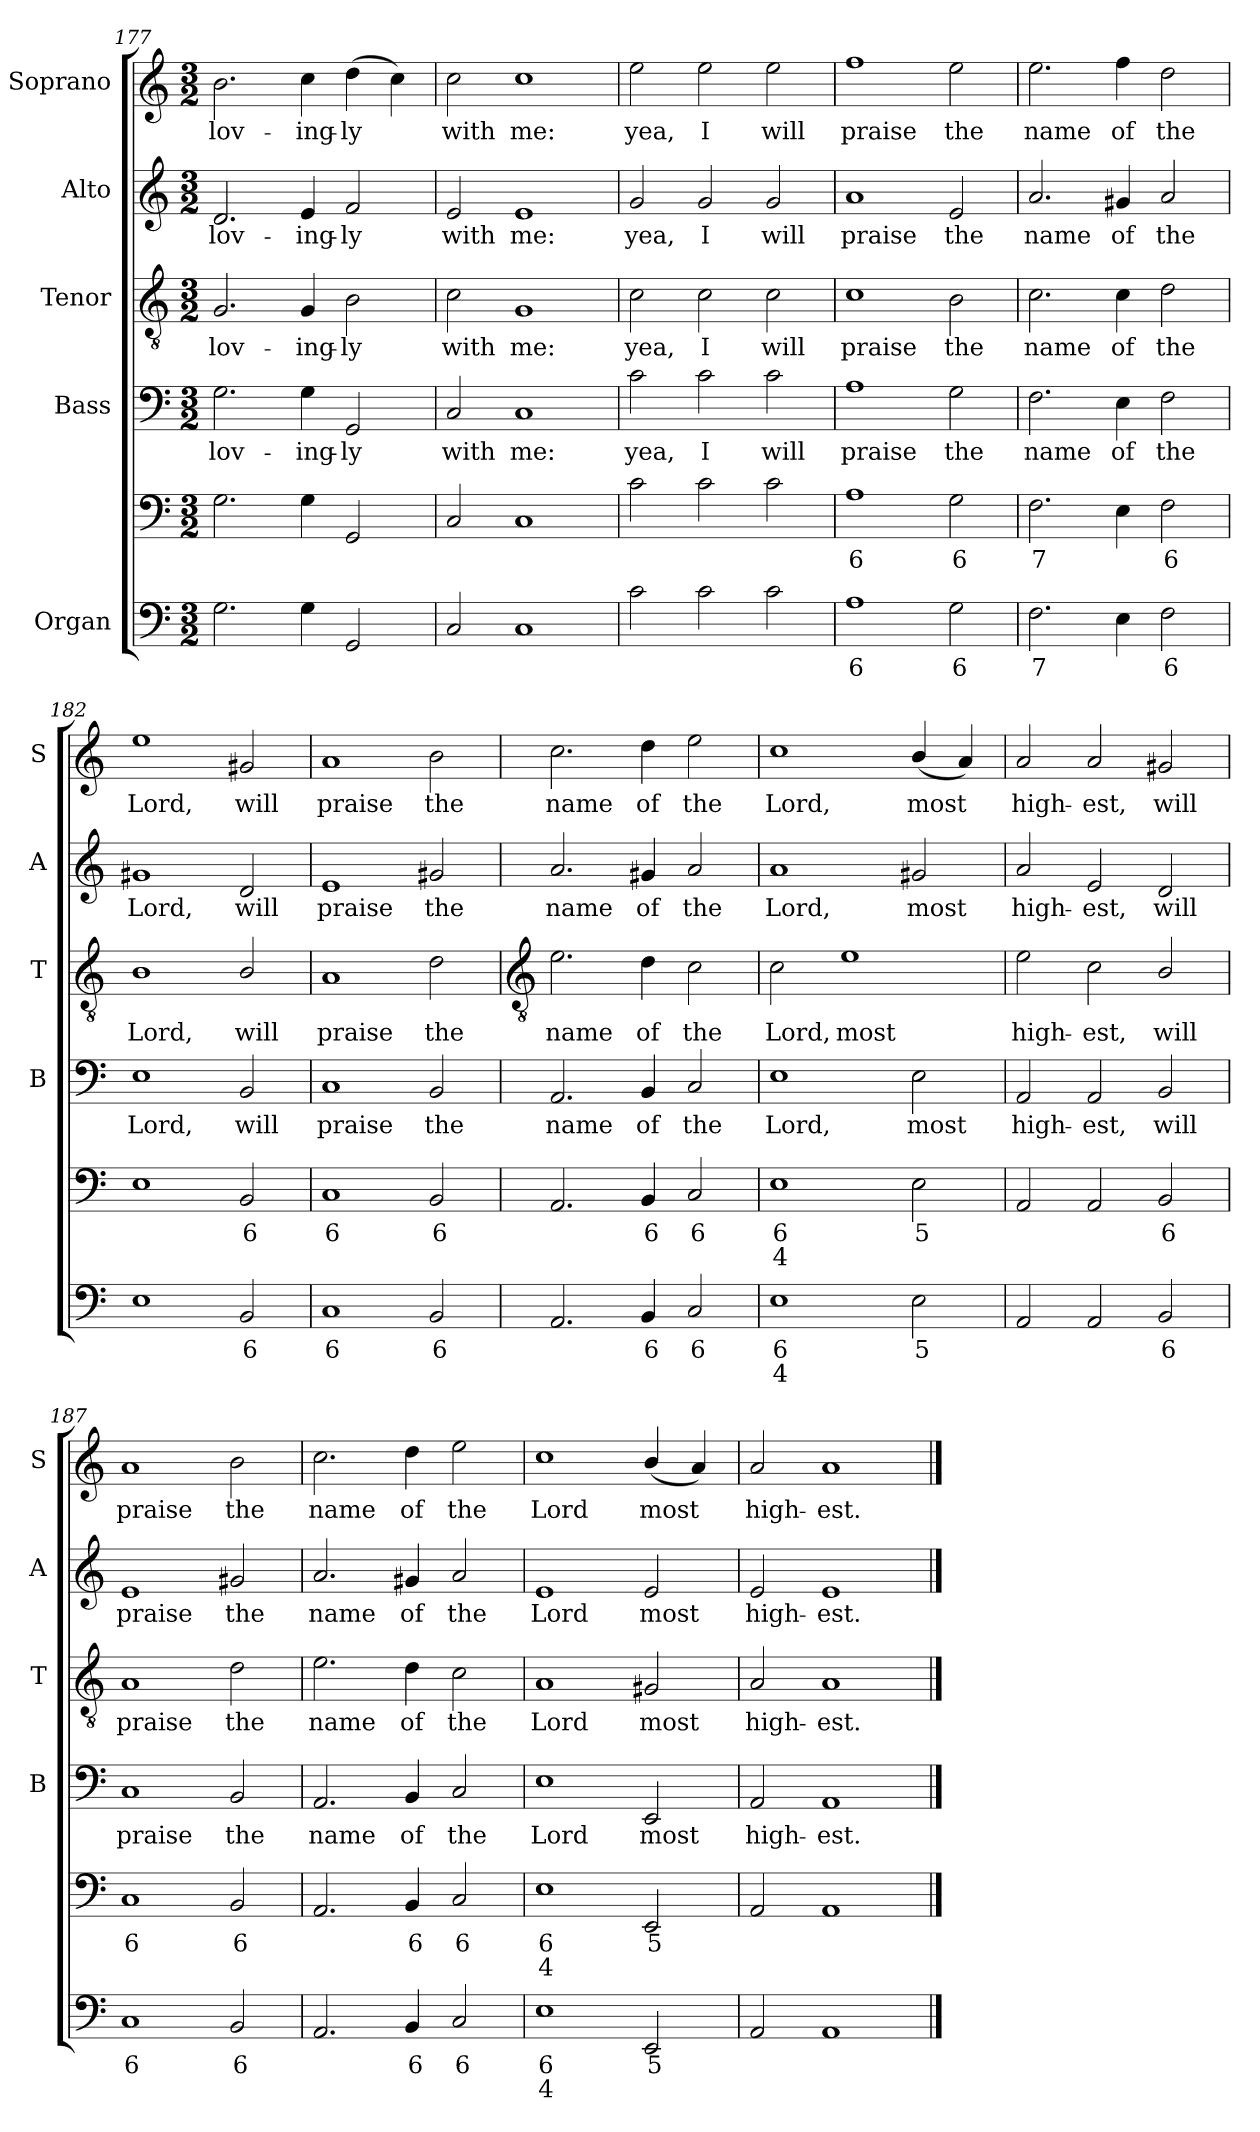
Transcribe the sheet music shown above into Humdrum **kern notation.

**kern	**text	**text	**kern	**text	**text	**kern	**text	**kern	**text	**kern	**text	**kern	**text
*part5	*part5	*part5	*part5	*part5	*part5	*part4	*part4	*part3	*part3	*part2	*part2	*part1	*part1
*staff6	*staff6	*staff6	*staff5	*staff5	*staff5	*staff4	*staff4	*staff3	*staff3	*staff2	*staff2	*staff1	*staff1
*I"Organ	*	*	*	*	*	*I"Bass	*	*I"Tenor	*	*I"Alto	*	*I"Soprano	*
*	*	*	*	*	*	*I'B	*	*I'T	*	*I'A	*	*I'S	*
!!LO:LB:g=z
*clefF4	*	*	*clefF4	*	*	*clefF4	*	*clefGv2	*	*clefG2	*	*clefG2	*
*k[]	*	*	*k[]	*	*	*k[]	*	*k[]	*	*k[]	*	*k[]	*
*C:	*	*	*C:	*	*	*C:	*	*C:	*	*C:	*	*C:	*
*M3/2	*	*	*M3/2	*	*	*M3/2	*	*M3/2	*	*M3/2	*	*M3/2	*
=177	=177	=177	=177	=177	=177	=177	=177	=177	=177	=177	=177	=177	=177
!	!	!	!	!	!	!	!LO:LY:b	!	!LO:LY:b	!	!LO:LY:b	!	!LO:LY:b
2.G	.	.	2.G	.	.	2.G	lov-	2.G	lov-	2.d	lov-	2.b	lov-
!	!	!	!	!	!	!	!LO:LY:b	!	!LO:LY:b	!	!LO:LY:b	!	!LO:LY:b
4G	.	.	4G	.	.	4G	-ing-	4G	-ing-	4e	-ing-	4cc	-ing-
!	!	!	!	!	!	!	!LO:LY:b	!	!LO:LY:b	!	!LO:LY:b	!	!LO:LY:b
2GG	.	.	2GG	.	.	2GG	-ly	2B	-ly	2f	-ly	(>4dd	-ly
.	.	.	.	.	.	.	.	.	.	.	.	4cc)	.
=178	=178	=178	=178	=178	=178	=178	=178	=178	=178	=178	=178	=178	=178
!	!	!	!	!	!	!	!LO:LY:b	!	!LO:LY:b	!	!LO:LY:b	!	!LO:LY:b
2C	.	.	2C	.	.	2C	with	2c	with	2e	with	2cc	with
!	!	!	!	!	!	!	!LO:LY:b	!	!LO:LY:b	!	!LO:LY:b	!	!LO:LY:b
1C	.	.	1C	.	.	1C	me:	1G	me:	1e	me:	1cc	me:
=179	=179	=179	=179	=179	=179	=179	=179	=179	=179	=179	=179	=179	=179
!	!	!	!	!	!	!	!LO:LY:b	!	!LO:LY:b	!	!LO:LY:b	!	!LO:LY:b
2c	.	.	2c	.	.	2c	yea,	2c	yea,	2g	yea,	2ee	yea,
!	!	!	!	!	!	!	!LO:LY:b	!	!LO:LY:b	!	!LO:LY:b	!	!LO:LY:b
2c	.	.	2c	.	.	2c	I	2c	I	2g	I	2ee	I
!	!	!	!	!	!	!	!LO:LY:b	!	!LO:LY:b	!	!LO:LY:b	!	!LO:LY:b
2c	.	.	2c	.	.	2c	will	2c	will	2g	will	2ee	will
=180	=180	=180	=180	=180	=180	=180	=180	=180	=180	=180	=180	=180	=180
!	!LO:LY:b	!	!	!LO:LY:b	!	!	!LO:LY:b	!	!LO:LY:b	!	!LO:LY:b	!	!LO:LY:b
1A	6	.	1A	6	.	1A	praise	1c	praise	1a	praise	1ff	praise
!	!LO:LY:b	!	!	!LO:LY:b	!	!	!LO:LY:b	!	!LO:LY:b	!	!LO:LY:b	!	!LO:LY:b
2G	6	.	2G	6	.	2G	the	2B	the	2e	the	2ee	the
=181	=181	=181	=181	=181	=181	=181	=181	=181	=181	=181	=181	=181	=181
!	!LO:LY:b	!	!	!LO:LY:b	!	!	!LO:LY:b	!	!LO:LY:b	!	!LO:LY:b	!	!LO:LY:b
2.F	7	.	2.F	7	.	2.F	name	2.c	name	2.a	name	2.ee	name
!	!	!	!	!	!	!	!LO:LY:b	!	!LO:LY:b	!	!LO:LY:b	!	!LO:LY:b
4E	.	.	4E	.	.	4E	of	4c	of	4g#X	of	4ff	of
!	!LO:LY:b	!	!	!LO:LY:b	!	!	!LO:LY:b	!	!LO:LY:b	!	!LO:LY:b	!	!LO:LY:b
2F	6	.	2F	6	.	2F	the	2d	the	2a	the	2dd	the
=182	=182	=182	=182	=182	=182	=182	=182	=182	=182	=182	=182	=182	=182
!	!	!	!	!	!	!	!LO:LY:b	!	!LO:LY:b	!	!LO:LY:b	!	!LO:LY:b
1E	.	.	1E	.	.	1E	Lord,	1B	Lord,	1g#X	Lord,	1ee	Lord,
!	!LO:LY:b	!	!	!LO:LY:b	!	!	!LO:LY:b	!	!LO:LY:b	!	!LO:LY:b	!	!LO:LY:b
2BB	6	.	2BB	6	.	2BB	will	2B/	will	2d	will	2g#X	will
=183	=183	=183	=183	=183	=183	=183	=183	=183	=183	=183	=183	=183	=183
!	!LO:LY:b	!	!	!LO:LY:b	!	!	!LO:LY:b	!	!LO:LY:b	!	!LO:LY:b	!	!LO:LY:b
1C	6	.	1C	6	.	1C	praise	1A	praise	1e	praise	1a	praise
!	!LO:LY:b	!	!	!LO:LY:b	!	!	!LO:LY:b	!	!LO:LY:b	!	!LO:LY:b	!	!LO:LY:b
2BB	6	.	2BB	6	.	2BB	the	2d	the	2g#X	the	2b	the
!!LO:LB:g=z
=184	=184	=184	=184	=184	=184	=184	=184	=184	=184	=184	=184	=184	=184
*	*	*	*	*	*	*	*	*clefGv2	*	*	*	*	*
!	!	!	!	!	!	!	!LO:LY:b	!	!LO:LY:b	!	!LO:LY:b	!	!LO:LY:b
2.AA	.	.	2.AA	.	.	2.AA	name	2.e	name	2.a	name	2.cc	name
!	!LO:LY:b	!	!	!LO:LY:b	!	!	!LO:LY:b	!	!LO:LY:b	!	!LO:LY:b	!	!LO:LY:b
4BB	6	.	4BB	6	.	4BB	of	4d	of	4g#X	of	4dd	of
!	!LO:LY:b	!	!	!LO:LY:b	!	!	!LO:LY:b	!	!LO:LY:b	!	!LO:LY:b	!	!LO:LY:b
2C	6	.	2C	6	.	2C	the	2c	the	2a	the	2ee	the
=185	=185	=185	=185	=185	=185	=185	=185	=185	=185	=185	=185	=185	=185
!	!LO:LY:b	!LO:LY:b	!	!LO:LY:b	!LO:LY:b	!	!LO:LY:b	!	!LO:LY:b	!	!LO:LY:b	!	!LO:LY:b
1E	6	4	1E	6	4	1E	Lord,	2c	Lord,	1a	Lord,	1cc	Lord,
!	!	!	!	!	!	!	!	!	!LO:LY:b	!	!	!	!
.	.	.	.	.	.	.	.	1e	most	.	.	.	.
!	!LO:LY:b	!	!	!LO:LY:b	!	!	!LO:LY:b	!	!	!	!LO:LY:b	!	!LO:LY:b
2E	5	.	2E	5	.	2E	most	.	.	2g#X	most	(<4b/	most
.	.	.	.	.	.	.	.	.	.	.	.	4a)	.
=186	=186	=186	=186	=186	=186	=186	=186	=186	=186	=186	=186	=186	=186
!	!	!	!	!	!	!	!LO:LY:b	!	!LO:LY:b	!	!LO:LY:b	!	!LO:LY:b
2AA	.	.	2AA	.	.	2AA	high-	2e	high-	2a	high-	2a	high-
!	!	!	!	!	!	!	!LO:LY:b	!	!LO:LY:b	!	!LO:LY:b	!	!LO:LY:b
2AA	.	.	2AA	.	.	2AA	-est,	2c	-est,	2e	-est,	2a	-est,
!	!LO:LY:b	!	!	!LO:LY:b	!	!	!LO:LY:b	!	!LO:LY:b	!	!LO:LY:b	!	!LO:LY:b
2BB	6	.	2BB	6	.	2BB	will	2B/	will	2d	will	2g#X	will
=187	=187	=187	=187	=187	=187	=187	=187	=187	=187	=187	=187	=187	=187
!	!LO:LY:b	!	!	!LO:LY:b	!	!	!LO:LY:b	!	!LO:LY:b	!	!LO:LY:b	!	!LO:LY:b
1C	6	.	1C	6	.	1C	praise	1A	praise	1e	praise	1a	praise
!	!LO:LY:b	!	!	!LO:LY:b	!	!	!LO:LY:b	!	!LO:LY:b	!	!LO:LY:b	!	!LO:LY:b
2BB	6	.	2BB	6	.	2BB	the	2d	the	2g#X	the	2b	the
=188	=188	=188	=188	=188	=188	=188	=188	=188	=188	=188	=188	=188	=188
!	!	!	!	!	!	!	!LO:LY:b	!	!LO:LY:b	!	!LO:LY:b	!	!LO:LY:b
2.AA	.	.	2.AA	.	.	2.AA	name	2.e	name	2.a	name	2.cc	name
!	!LO:LY:b	!	!	!LO:LY:b	!	!	!LO:LY:b	!	!LO:LY:b	!	!LO:LY:b	!	!LO:LY:b
4BB	6	.	4BB	6	.	4BB	of	4d	of	4g#X	of	4dd	of
!	!LO:LY:b	!	!	!LO:LY:b	!	!	!LO:LY:b	!	!LO:LY:b	!	!LO:LY:b	!	!LO:LY:b
2C	6	.	2C	6	.	2C	the	2c	the	2a	the	2ee	the
=189	=189	=189	=189	=189	=189	=189	=189	=189	=189	=189	=189	=189	=189
!	!LO:LY:b	!LO:LY:b	!	!LO:LY:b	!LO:LY:b	!	!LO:LY:b	!	!LO:LY:b	!	!LO:LY:b	!	!LO:LY:b
1E	6	4	1E	6	4	1E	Lord	1A	Lord	1e	Lord	1cc	Lord
!	!LO:LY:b	!	!	!LO:LY:b	!	!	!LO:LY:b	!	!LO:LY:b	!	!LO:LY:b	!	!LO:LY:b
2EE	5	.	2EE	5	.	2EE	most	2G#X	most	2e	most	(<4b/	most
.	.	.	.	.	.	.	.	.	.	.	.	4a)	.
=190	=190	=190	=190	=190	=190	=190	=190	=190	=190	=190	=190	=190	=190
!	!	!	!	!	!	!	!LO:LY:b	!	!LO:LY:b	!	!LO:LY:b	!	!LO:LY:b
2AA	.	.	2AA	.	.	2AA	high-	2A	high-	2e	high-	2a	high-
!	!	!	!	!	!	!	!LO:LY:b	!	!LO:LY:b	!	!LO:LY:b	!	!LO:LY:b
1AA	.	.	1AA	.	.	1AA	-est.	1A	-est.	1e	-est.	1a	-est.
==	==	==	==	==	==	==	==	==	==	==	==	==	==
*-	*-	*-	*-	*-	*-	*-	*-	*-	*-	*-	*-	*-	*-
